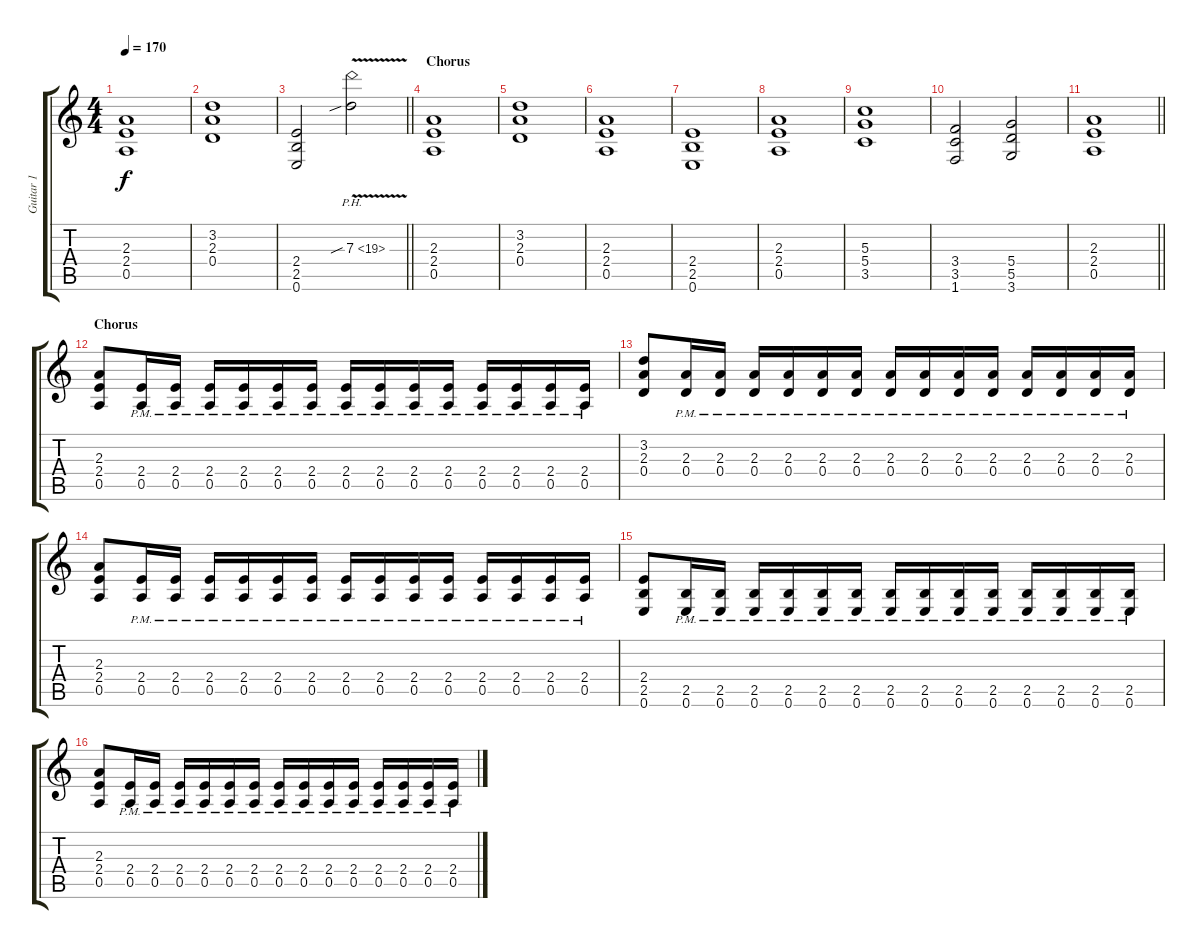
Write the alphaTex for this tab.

\track ("Guitar 1" "Guitar 1") {instrument distortionguitar}
\staff {score tabs}
\tuning (E4 B3 G3 D3 A2 E2) {hide}
\ts (4 4)
\tempo 170
\clef g2
\ks c
(2.3 2.4 0.5).1{dy f} |
(3.2 2.3 0.4).1 |
\barLineRight lightlight
(2.4 2.5 0.6).2 7.3{ph 12 v sib}.2 |
\section ("" "Chorus")
(2.3 2.4 0.5).1 |
(3.2 2.3 0.4).1 |
(2.3 2.4 0.5).1 |
(2.4 2.5 0.6).1 |
(2.3 2.4 0.5).1 |
(5.3 5.4 3.5).1 |
(3.4 3.5 1.6).2 (5.4 5.5 3.6).2 |
\barLineRight lightlight
(2.3 2.4 0.5).1 |
\section ("" "Chorus")
(2.3 2.4 0.5).8 (2.4{pm} 0.5{pm}).16 (2.4{pm} 0.5{pm}).16 (2.4{pm} 0.5{pm}).16 (2.4{pm} 0.5{pm}).16 (2.4{pm} 0.5{pm}).16 (2.4{pm} 0.5{pm}).16 (2.4{pm} 0.5{pm}).16 (2.4{pm} 0.5{pm}).16 (2.4{pm} 0.5{pm}).16 (2.4{pm} 0.5{pm}).16 (2.4{pm} 0.5{pm}).16 (2.4{pm} 0.5{pm}).16 (2.4{pm} 0.5{pm}).16 (2.4{pm} 0.5{pm}).16 |
(3.2 2.3 0.4).8 (2.3{pm} 0.4{pm}).16 (2.3{pm} 0.4{pm}).16 (2.3{pm} 0.4{pm}).16 (2.3{pm} 0.4{pm}).16 (2.3{pm} 0.4{pm}).16 (2.3{pm} 0.4{pm}).16 (2.3{pm} 0.4{pm}).16 (2.3{pm} 0.4{pm}).16 (2.3{pm} 0.4{pm}).16 (2.3{pm} 0.4{pm}).16 (2.3{pm} 0.4{pm}).16 (2.3{pm} 0.4{pm}).16 (2.3{pm} 0.4{pm}).16 (2.3{pm} 0.4{pm}).16 |
(2.3 2.4 0.5).8 (2.4{pm} 0.5{pm}).16 (2.4{pm} 0.5{pm}).16 (2.4{pm} 0.5{pm}).16 (2.4{pm} 0.5{pm}).16 (2.4{pm} 0.5{pm}).16 (2.4{pm} 0.5{pm}).16 (2.4{pm} 0.5{pm}).16 (2.4{pm} 0.5{pm}).16 (2.4{pm} 0.5{pm}).16 (2.4{pm} 0.5{pm}).16 (2.4{pm} 0.5{pm}).16 (2.4{pm} 0.5{pm}).16 (2.4{pm} 0.5{pm}).16 (2.4{pm} 0.5{pm}).16 |
(2.4 2.5 0.6).8 (2.5{pm} 0.6{pm}).16 (2.5{pm} 0.6{pm}).16 (2.5{pm} 0.6{pm}).16 (2.5{pm} 0.6{pm}).16 (2.5{pm} 0.6{pm}).16 (2.5{pm} 0.6{pm}).16 (2.5{pm} 0.6{pm}).16 (2.5{pm} 0.6{pm}).16 (2.5{pm} 0.6{pm}).16 (2.5{pm} 0.6{pm}).16 (2.5{pm} 0.6{pm}).16 (2.5{pm} 0.6{pm}).16 (2.5{pm} 0.6{pm}).16 (2.5{pm} 0.6{pm}).16 |
(2.3 2.4 0.5).8 (2.4{pm} 0.5{pm}).16 (2.4{pm} 0.5{pm}).16 (2.4{pm} 0.5{pm}).16 (2.4{pm} 0.5{pm}).16 (2.4{pm} 0.5{pm}).16 (2.4{pm} 0.5{pm}).16 (2.4{pm} 0.5{pm}).16 (2.4{pm} 0.5{pm}).16 (2.4{pm} 0.5{pm}).16 (2.4{pm} 0.5{pm}).16 (2.4{pm} 0.5{pm}).16 (2.4{pm} 0.5{pm}).16 (2.4{pm} 0.5{pm}).16 (2.4{pm} 0.5{pm}).16
